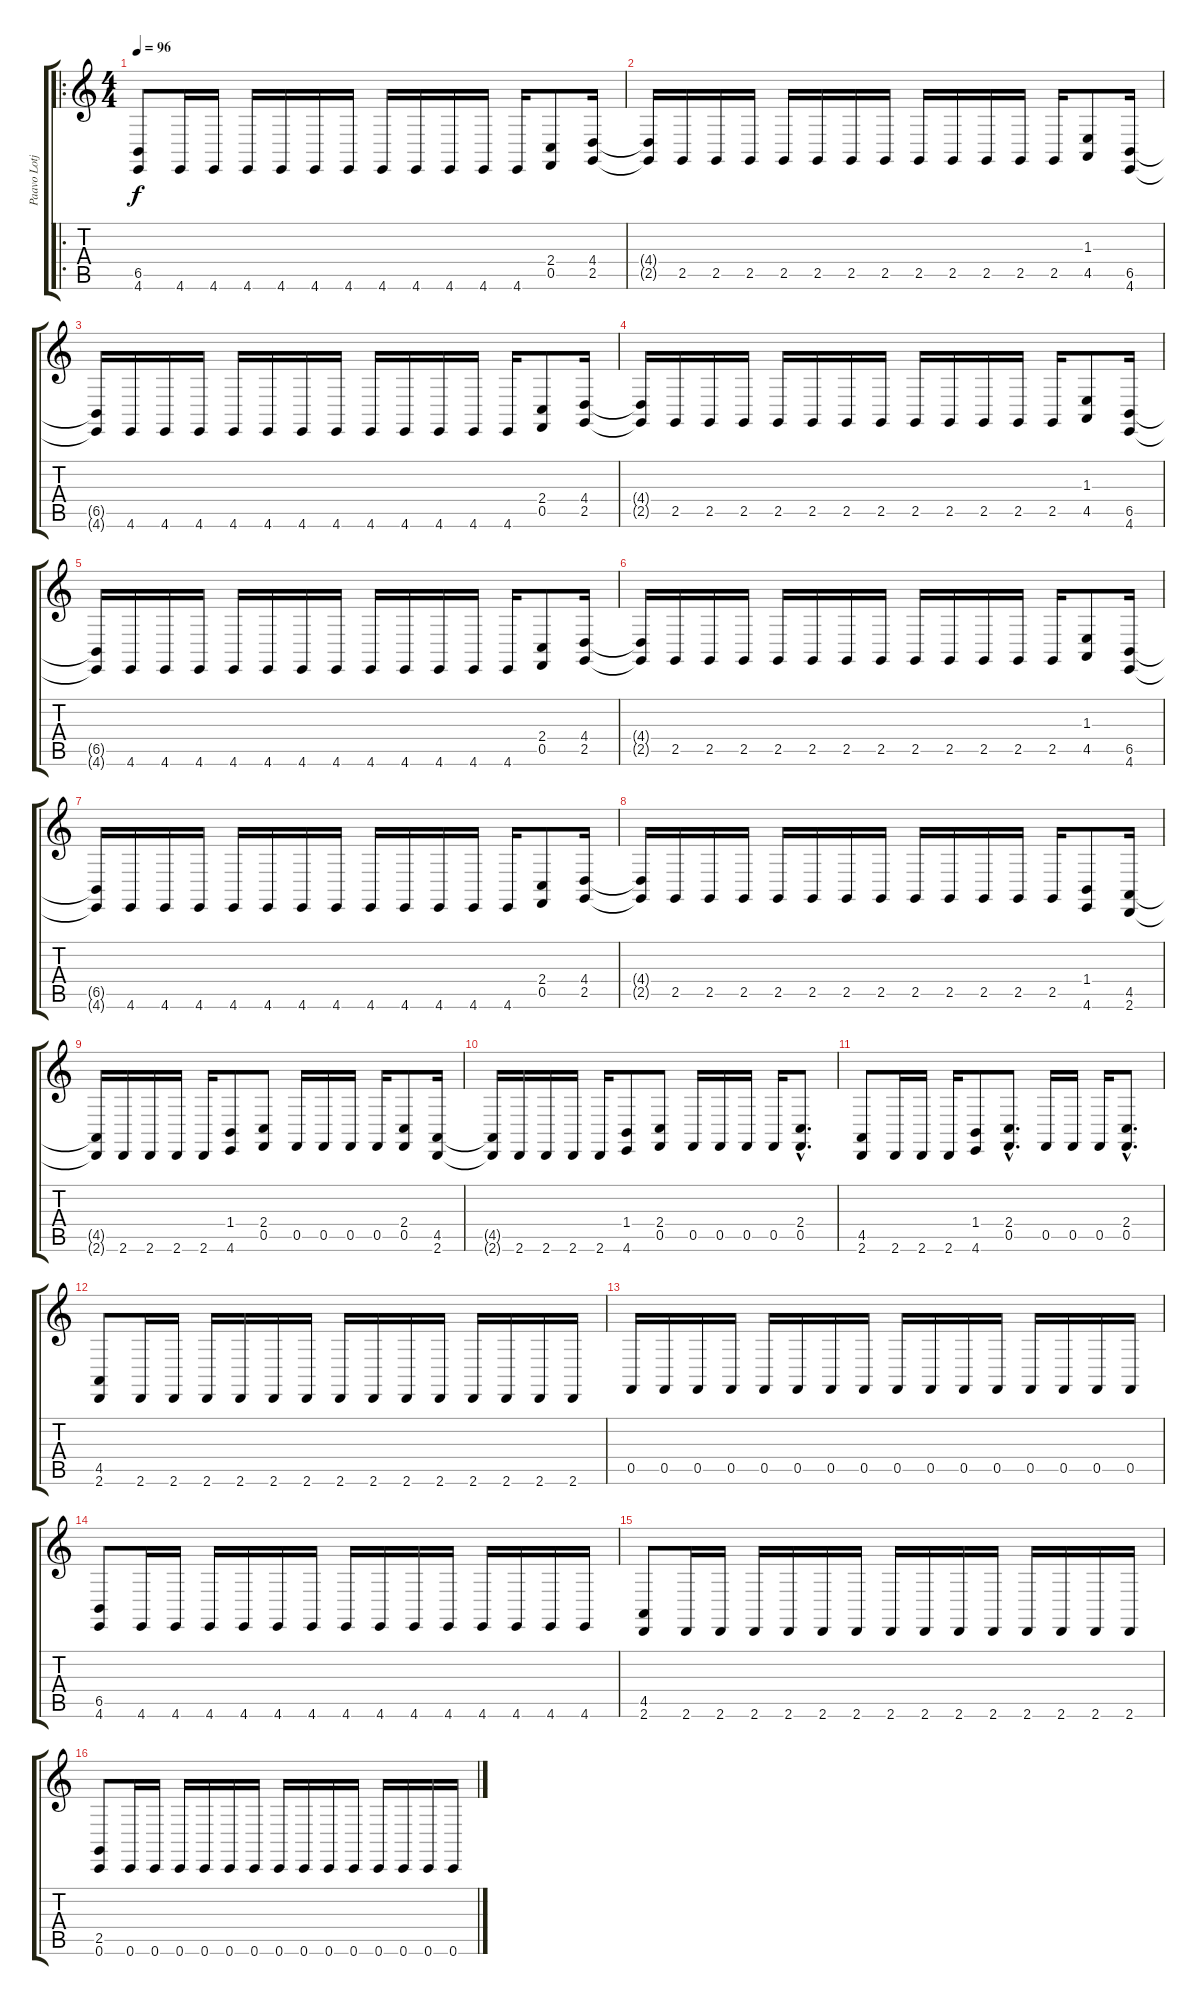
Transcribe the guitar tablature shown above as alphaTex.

\track ("Paavo Lotjonen (Bass Cello)" "Paavo Lotj") {instrument cello}
\staff {score tabs}
\tuning (C4 G3 Eb3 Bb2 F2 C2) {hide}
\ro
\ts (4 4)
\tempo 96
\clef g2
\ks c
(6.5 4.6).8{dy f instrument cello} 4.6.16 4.6.16 4.6.16 4.6.16 4.6.16 4.6.16 4.6.16 4.6.16 4.6.16 4.6.16 4.6.16 (2.4 0.5).8 (4.4 2.5).16 |
(4.4{t} 2.5{t}).16 2.5.16 2.5.16 2.5.16 2.5.16 2.5.16 2.5.16 2.5.16 2.5.16 2.5.16 2.5.16 2.5.16 2.5.16 (1.3 4.5).8 (6.5 4.6).16 |
(6.5{t} 4.6{t}).16 4.6.16 4.6.16 4.6.16 4.6.16 4.6.16 4.6.16 4.6.16 4.6.16 4.6.16 4.6.16 4.6.16 4.6.16 (2.4 0.5).8 (4.4 2.5).16 |
(4.4{t} 2.5{t}).16 2.5.16 2.5.16 2.5.16 2.5.16 2.5.16 2.5.16 2.5.16 2.5.16 2.5.16 2.5.16 2.5.16 2.5.16 (1.3 4.5).8 (6.5 4.6).16 |
(6.5{t} 4.6{t}).16 4.6.16 4.6.16 4.6.16 4.6.16 4.6.16 4.6.16 4.6.16 4.6.16 4.6.16 4.6.16 4.6.16 4.6.16 (2.4 0.5).8 (4.4 2.5).16 |
(4.4{t} 2.5{t}).16 2.5.16 2.5.16 2.5.16 2.5.16 2.5.16 2.5.16 2.5.16 2.5.16 2.5.16 2.5.16 2.5.16 2.5.16 (1.3 4.5).8 (6.5 4.6).16 |
(6.5{t} 4.6{t}).16 4.6.16 4.6.16 4.6.16 4.6.16 4.6.16 4.6.16 4.6.16 4.6.16 4.6.16 4.6.16 4.6.16 4.6.16 (2.4 0.5).8 (4.4 2.5).16 |
(4.4{t} 2.5{t}).16 2.5.16 2.5.16 2.5.16 2.5.16 2.5.16 2.5.16 2.5.16 2.5.16 2.5.16 2.5.16 2.5.16 2.5.16 (1.4 4.6).8 (4.5 2.6).16 |
(4.5{t} 2.6{t}).16 2.6.16 2.6.16 2.6.16 2.6.16 (1.4 4.6).8 (2.4 0.5).8 0.5.16 0.5.16 0.5.16 0.5.16 (2.4 0.5).8 (4.5 2.6).16 |
(4.5{t} 2.6{t}).16 2.6.16 2.6.16 2.6.16 2.6.16 (1.4 4.6).8 (2.4 0.5).8 0.5.16 0.5.16 0.5.16 0.5.16 (2.4{hac} 0.5{hac}).8{d} |
(4.5 2.6).8 2.6.16 2.6.16 2.6.16 (1.4 4.6).8 (2.4{hac} 0.5{hac}).8{d} 0.5.16 0.5.16 0.5.16 (2.4{hac} 0.5{hac}).8{d} |
(4.5 2.6).8 2.6.16 2.6.16 2.6.16 2.6.16 2.6.16 2.6.16 2.6.16 2.6.16 2.6.16 2.6.16 2.6.16 2.6.16 2.6.16 2.6.16 |
0.5.16 0.5.16 0.5.16 0.5.16 0.5.16 0.5.16 0.5.16 0.5.16 0.5.16 0.5.16 0.5.16 0.5.16 0.5.16 0.5.16 0.5.16 0.5.16 |
(6.5 4.6).8 4.6.16 4.6.16 4.6.16 4.6.16 4.6.16 4.6.16 4.6.16 4.6.16 4.6.16 4.6.16 4.6.16 4.6.16 4.6.16 4.6.16 |
(4.5 2.6).8 2.6.16 2.6.16 2.6.16 2.6.16 2.6.16 2.6.16 2.6.16 2.6.16 2.6.16 2.6.16 2.6.16 2.6.16 2.6.16 2.6.16 |
(2.5 0.6).8 0.6.16 0.6.16 0.6.16 0.6.16 0.6.16 0.6.16 0.6.16 0.6.16 0.6.16 0.6.16 0.6.16 0.6.16 0.6.16 0.6.16
